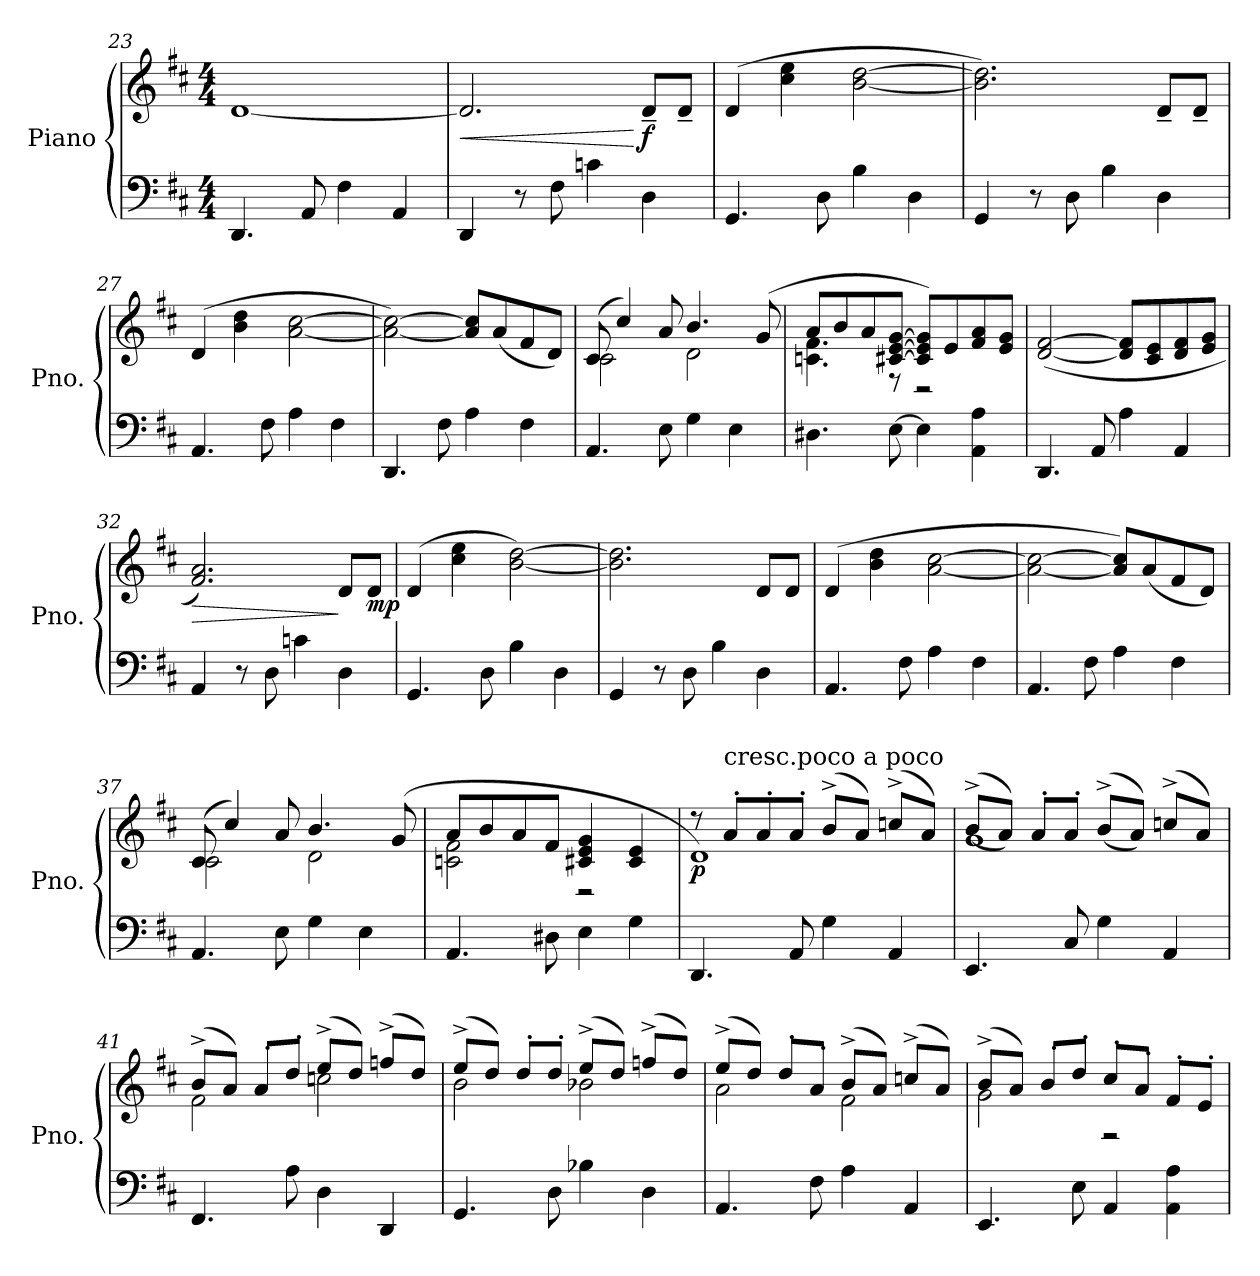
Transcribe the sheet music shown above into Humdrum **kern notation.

**kern	**kern	**dynam
*part1	*part1	*part1
*staff2	*staff1	*staff1/2
*I"Piano	*	*
*I'Pno.	*	*
*clefF4	*clefG2	*
*k[f#c#]	*k[f#c#]	*
*M4/4	*M4/4	*
=23	=23	=23
4.DD/	[1d	.
8AA/	.	.
4F#\	.	.
4AA/	.	.
=24	=24	=24
!	!	!LO:HP:b
4DD/	2.d/]	<
8r	.	.
8F#\	.	.
4cn\	.	.
!	!	!LO:DY:n=1:b
4D\	8d~/L	[ f
.	8d~/J	.
=25	=25	=25
4.GG/	(4d/	.
.	4cc#\ 4ee\	.
8D\	.	.
4B\	[2b\ [2dd\	.
4D\	.	.
!!LO:LB:g=z
=26	=26	=26
4GG/	2.b\] 2.dd\])	.
8r	.	.
8D\	.	.
4B\	.	.
4D\	8d~/L	.
.	8d~/J	.
=27	=27	=27
4.AA/	(4d/	.
.	4b\ 4dd\	.
8F#\	.	.
4A\	[2a\ [2cc#\	.
4F#\	.	.
=28	=28	=28
4.DD/	2a\_ 2cc#\_)	.
8F#\	.	.
4A\	8a/] 8cc#/]L	.
.	(8a/	.
4F#\	8f#/	.
.	8d/J)	.
=29	=29	=29
*	*^	*
4.AA/	(8c#/	2c#\	.
.	4cc#/)	.	.
8E\	8a/	.	.
4G\	4.b/	2d\	.
4E\	.	.	.
.	(8g/	.	.
=30	=30	=30	=30
4.D#X\	8a/L	4.cn\ 4.f#\	.
.	8b/	.	.
.	8a/	.	.
[8E\	[8c#X/ [8e/ [8g/J	8r	.
4E\]	8c#/] 8e/] 8g/]L)	2r	.
.	8e/	.	.
4AA\ 4A\	8f#/ 8a/	.	.
.	8e/ 8g/J	.	.
*	*v	*v	*
=31	=31	=31
4.DD/	(>[2d/ [2f#/	.
8AA/	.	.
4A\	8d/] 8f#/]L	.
.	8c#/ 8e/	.
4AA/	8d/ 8f#/	.
.	8e/ 8g/J	.
!!LO:PB:g=z
=32	=32	=32
!	!	!LO:HP:b
4AA/	2.f#/ 2.a/)	>
8r	.	.
8D\	.	.
4cn\	.	.
4D\	8d/L	]
!	!	!LO:DY:b
.	8d/J	mp
=33	=33	=33
4.GG/	(4d/	.
.	4cc#\ 4ee\	.
8D\	.	.
4B\	[2b\ [2dd\)	.
4D\	.	.
=34	=34	=34
4GG/	2.b\] 2.dd\]	.
8r	.	.
8D\	.	.
4B\	.	.
4D\	8d/L	.
.	8d/J	.
=35	=35	=35
4.AA/	(4d/	.
.	4b\ 4dd\	.
8F#\	.	.
4A\	[2a\ [2cc#\	.
4F#\	.	.
=36	=36	=36
4.AA/	2a\_ 2cc#\_	.
8F#\	.	.
4A\	8a/] 8cc#/]L)	.
.	(8a/	.
4F#\	8f#/	.
.	8d/J)	.
=37	=37	=37
*	*^	*
4.AA/	(8c#/	2c#\	.
.	4cc#/)	.	.
8E\	8a/	.	.
4G\	4.b/	2d\	.
4E\	.	.	.
.	(8g/	.	.
=38	=38	=38	=38
4.AA/	8a/L	2cn\ 2f#\	.
.	8b/	.	.
.	8a/	.	.
8D#X\	8f#/J	.	.
4E\	4c#X/ 4e/ 4g/	2r	.
4G\	4c#/ 4e/	.	.
!!LO:LB:g=z	!!
=39	=39	=39	=39
!	!	!	!LO:DY:b
4.DD/	8r	1d)	p
!	!LO:TX:a:t=cresc.poco a poco	!	!
.	8a'/L	.	.
.	8a'/	.	.
8AA/	8a'/J	.	.
4G\	(8b^/L	.	.
.	8a/J)	.	.
4AA/	(8ccn^/L	.	.
.	8a/J)	.	.
=40	=40	=40	=40
4.EE/	((8b^/L	1g	.
.	8a/J))	.	.
.	8a'/L	.	.
8C#/	8a'/J	.	.
4G\	((8b^/L	.	.
.	8a/J))	.	.
4AA/	(8ccn^/L	.	.
.	8a/J)	.	.
=41	=41	=41	=41
4.FF#/	(8b^/L	2f#\	.
.	8a/J)	.	.
.	8a'/L	.	.
8A\	8dd'/J	.	.
4D\	(8ee^/L	2ccn\	.
.	8dd/J)	.	.
4DD/	(8ffn^/L	.	.
.	8dd/J)	.	.
=42	=42	=42	=42
4.GG/	(8ee^/L	2b\	.
.	8dd/J)	.	.
.	8dd'/L	.	.
8D\	8dd'/J	.	.
4B-X\	(8ee^/L	2b-X\	.
.	8dd/J)	.	.
4D\	(8ffn^/L	.	.
.	8dd/J)	.	.
=43	=43	=43	=43
4.AA/	(8ee^/L	2a\	.
.	8dd/J)	.	.
.	8dd'/L	.	.
8F#\	8a'/J	.	.
4A\	(8b^/L	2f#\	.
.	8a/J)	.	.
4AA/	(8ccn^/L	.	.
.	8a/J)	.	.
!!LO:LB:g=z	!!
=44	=44	=44	=44
4.EE/	(8b^/L	2g\	.
.	8a/J)	.	.
.	8b'/L	.	.
8E\	8dd'/J	.	.
4AA/	8cc#'/L	2r	.
.	8a'/J	.	.
4AA\ 4A\	8f#'/L	.	.
.	8e'/J	.	.
*	*v	*v	*
=	=	=
*-	*-	*-
